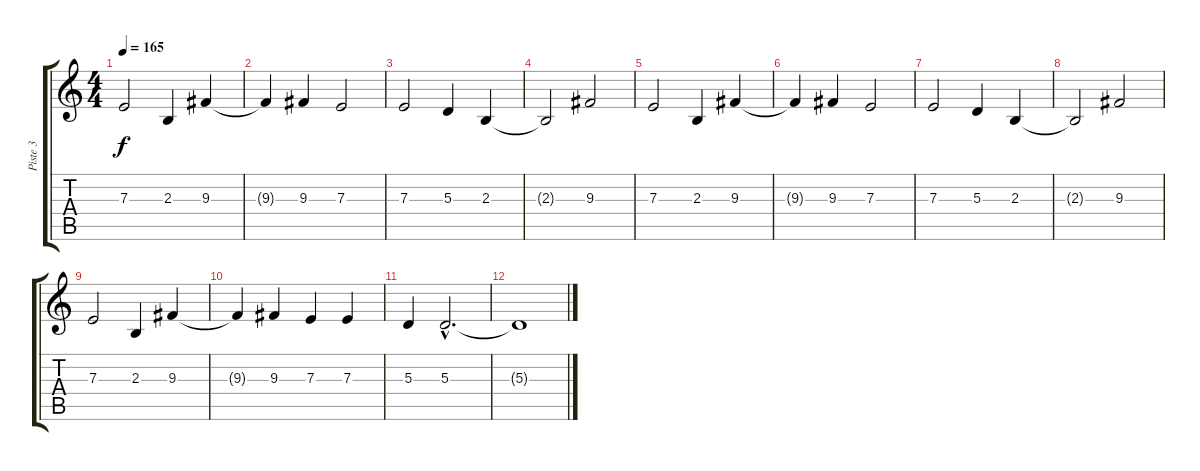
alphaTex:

\track ("Piste 3" "Piste 3") {instrument ocarina}
\staff {score tabs}
\tuning (E4 D4 A3 D3 A2 D2) {hide}
\ts (4 4)
\tempo 165
\clef g2
\ks c
7.3.2{dy f} 2.3.4 9.3.4 |
9.3{t}.4 9.3.4 7.3.2 |
7.3.2 5.3.4 2.3.4 |
2.3{t}.2 9.3.2 |
7.3.2 2.3.4 9.3.4 |
9.3{t}.4 9.3.4 7.3.2 |
7.3.2 5.3.4 2.3.4 |
2.3{t}.2 9.3.2 |
7.3.2 2.3.4 9.3.4 |
9.3{t}.4 9.3.4 7.3.4 7.3.4 |
5.3.4 5.3{hac}.2{d} |
5.3{t}.1
